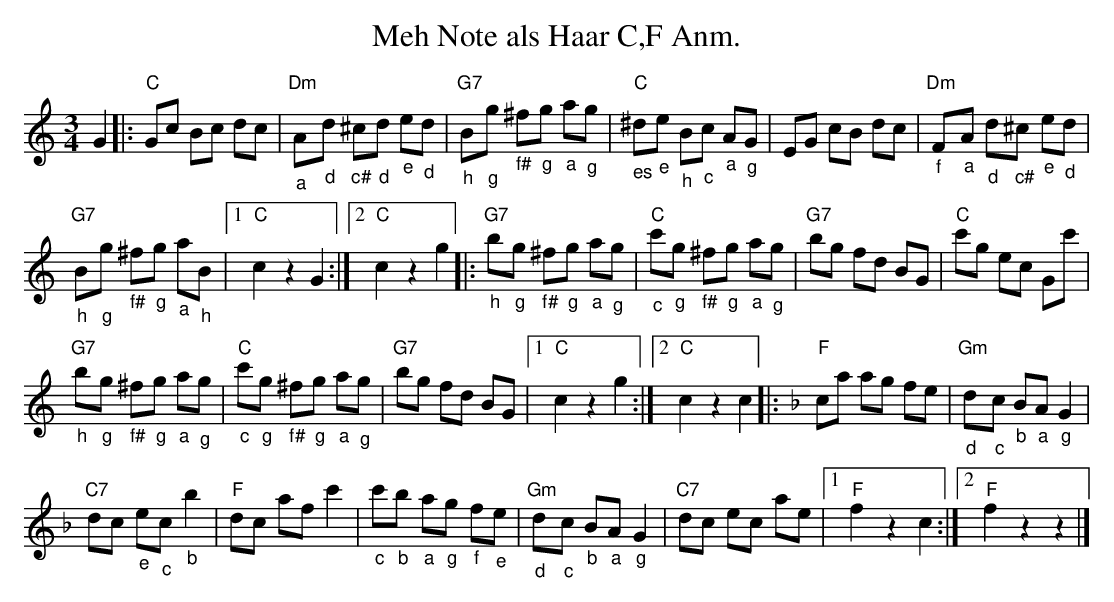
X:1
T:Meh Note als Haar C,F Anm.
M:3/4
L:1/8
K:C
G2 |: "C"Gc Bc dc | "Dm""_a"A"_d"d "_c#"^c"_d"d "_e"e"_d"d | "G7""_h"B"_g"g "_f#"^f"_g"g "_a"a"_g"g | "C""_es"^d"_e"e "_h"B"_c"c "_a"A"_g"G | EG cB dc | "Dm""_f"F"_a"A "_d"d"_c#"^c "_e"e"_d"d |
"G7""_h"B"_g"g "_f#"^f"_g"g "_a"a"_h"B |1 "C"c2z2G2 :|2 "C"c2z2g2 |: "G7""_h"b"_g"g "_f#"^f"_g"g "_a"a"_g"g | "C""_c"c'"_g"g "_f#"^f"_g"g "_a"a"_g"g | "G7"bg fd BG | "C"c'g ec Gc' |
"G7""_h"b"_g"g "_f#"^f"_g"g "_a"a"_g"g | "C""_c"c'"_g"g "_f#"^f"_g"g "_a"a"_g"g | "G7"bg fd BG |1 "C"c2z2g2 :|2 "C"c2z2c2 |: [K:F] "F"ca ag fe | "Gm""_d"d"_c"c "_b"B"_a"A "_g"G2 |
"C7"dc "_e"e"_c"c "_b"b2 | "F"dc af c'2 | "_c"c'"_b"b "_a"a"_g"g "_f"f"_e"e | "Gm""_d"d"_c"c "_b"B"_a"A "_g"G2 | "C7"dc ec ae |1 "F"f2z2c2 :|2 "F"f2 z2z2 |]
